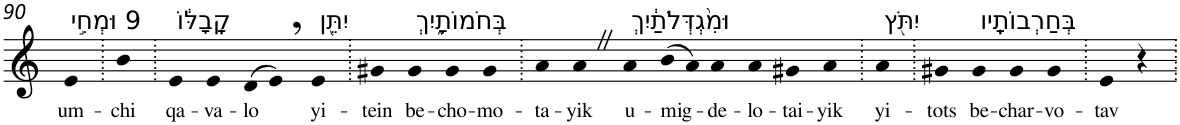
**kern	**text
*part1	*part1
*staff1	*staff1
*I"Piano	*
*I'Pno	*
!!LO:PB:g=z
*clefG2	*
*k[]	*
=90	=90
!LO:TX:a:t=9 וּמְחִ֣י	!
!	!LO:LY:b
4e	um-
=91.	=91.
!	!LO:LY:b
4b	-chi
=92.	=92.
!LO:TX:a:t=קָֽבָלּ֔וֹ	!
!	!LO:LY:b
4e	qa-
!	!LO:LY:b
4e	-va-
!	!LO:LY:b
(>8d	-lo
8e,)	.
!LO:TX:a:t=יִתֵּ֖ן	!
!	!LO:LY:b
4e	yi-
=93.	=93.
!	!LO:LY:b
4g#X	-tein
!LO:TX:a:t=בְּחֹמוֹתָ֑יִךְ	!
!	!LO:LY:b
4g#	be-
!	!LO:LY:b
4g#	-cho-
!	!LO:LY:b
4g#	-mo-
=94.	=94.
!	!LO:LY:b
4a	-ta-
!	!LO:LY:b
4aZ	-yik
!LO:TX:a:t=וּמִ֨גְדְּלֹתַ֔יִךְ	!
!	!LO:LY:b
4a	u-
!	!LO:LY:b
(>8b	-mig-
8a)	.
!	!LO:LY:b
4a	-de-
!	!LO:LY:b
4a	-lo-
!	!LO:LY:b
4g#X	-tai-
!	!LO:LY:b
4a	-yik
=95.	=95.
!LO:TX:a:t=יִתֹּ֖ץ	!
!	!LO:LY:b
4a	yi-
=96.	=96.
!	!LO:LY:b
4g#X	-tots
!LO:TX:a:t=בְּחַרְבוֹתָֽיו	!
!	!LO:LY:b
4g#	be-
!	!LO:LY:b
4g#	-char-
!	!LO:LY:b
4g#	-vo-
=97.	=97.
!	!LO:LY:b
4e	-tav
4r	.
=.	=.
*-	*-
